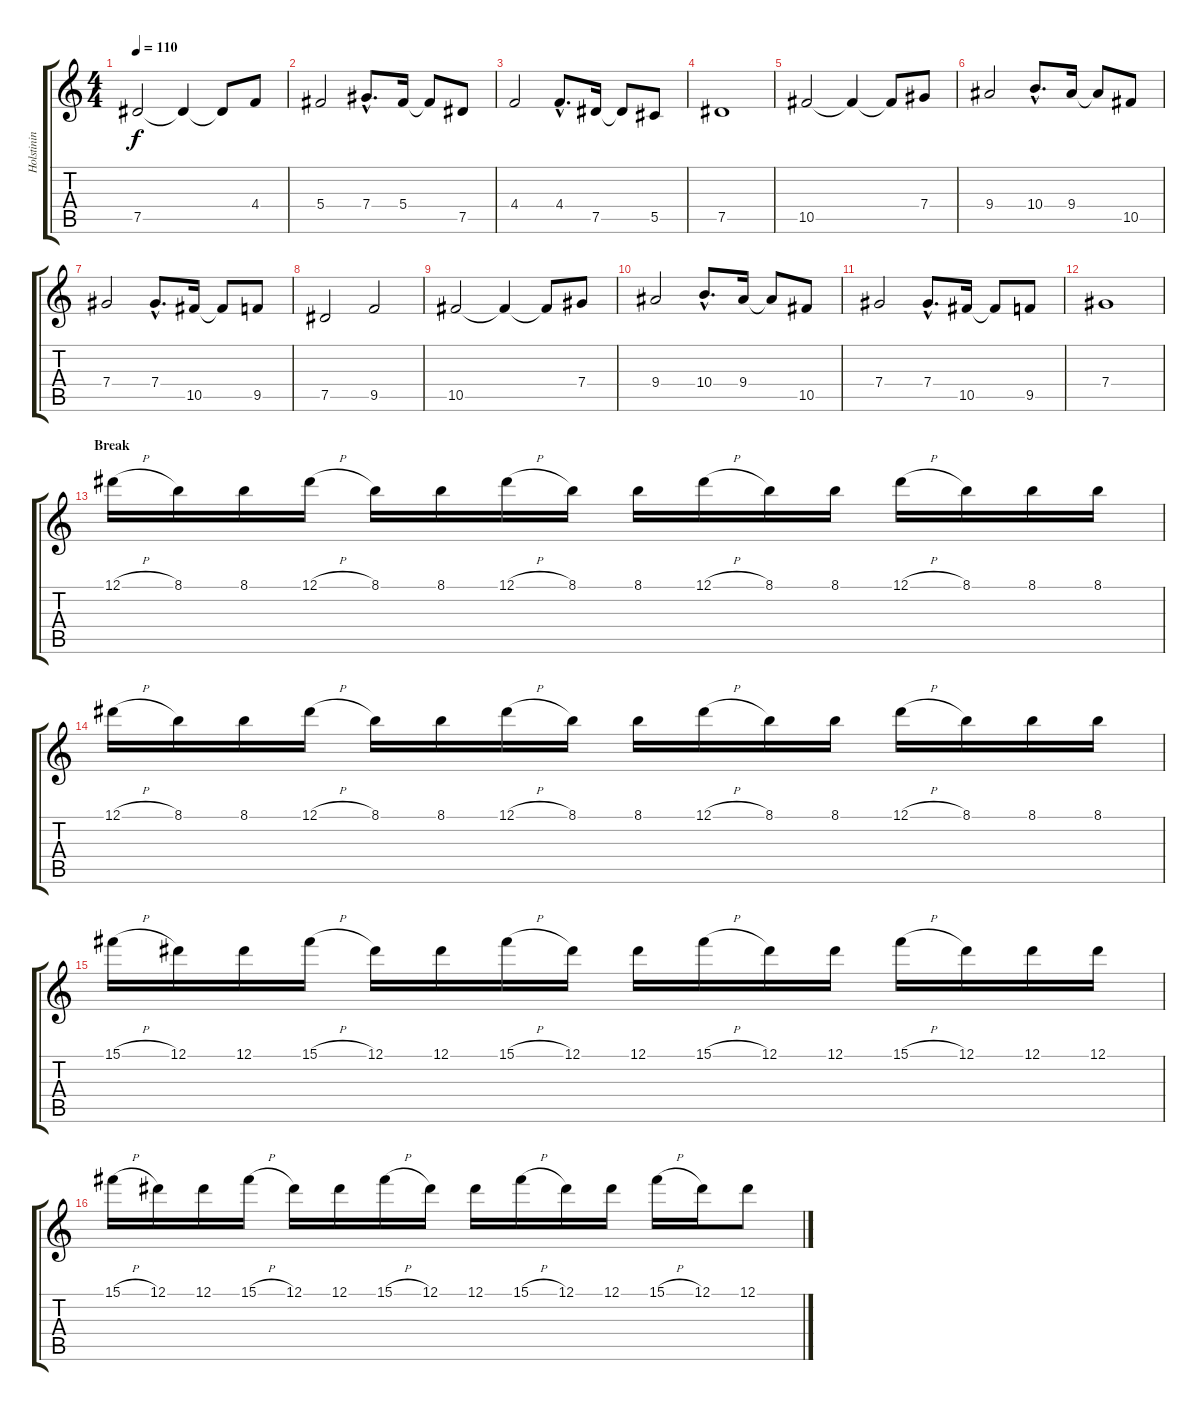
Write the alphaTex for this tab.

\track ("Holstinin" "Holstinin") {instrument distortionguitar}
\staff {score tabs}
\tuning (Eb4 Bb3 Gb3 Db3 Ab2 Eb2) {hide}
\ts (4 4)
\tempo 110
\clef g2
\ks c
7.5.2{dy f} 7.5{t}.4 7.5{t}.8 4.4.8 |
5.4.2 7.4{hac}.8{d} 5.4.16 5.4{t}.8 7.5.8 |
4.4.2 4.4{hac}.8{d} 7.5.16 7.5{t}.8 5.5.8 |
7.5.1 |
10.5.2 10.5{t}.4 10.5{t}.8 7.4.8 |
9.4.2 10.4{hac}.8{d} 9.4.16 9.4{t}.8 10.5.8 |
7.4.2 7.4{hac}.8{d} 10.5.16 10.5{t}.8 9.5.8 |
7.5.2 9.5.2 |
10.5.2 10.5{t}.4 10.5{t}.8 7.4.8 |
9.4.2 10.4{hac}.8{d} 9.4.16 9.4{t}.8 10.5.8 |
7.4.2 7.4{hac}.8{d} 10.5.16 10.5{t}.8 9.5.8 |
7.4.1 |
\section ("" "Break")
12.1{h}.16 8.1.16 8.1.16 12.1{h}.16 8.1.16 8.1.16 12.1{h}.16 8.1.16 8.1.16 12.1{h}.16 8.1.16 8.1.16 12.1{h}.16 8.1.16 8.1.16 8.1.16 |
12.1{h}.16 8.1.16 8.1.16 12.1{h}.16 8.1.16 8.1.16 12.1{h}.16 8.1.16 8.1.16 12.1{h}.16 8.1.16 8.1.16 12.1{h}.16 8.1.16 8.1.16 8.1.16 |
15.1{h}.16 12.1.16 12.1.16 15.1{h}.16 12.1.16 12.1.16 15.1{h}.16 12.1.16 12.1.16 15.1{h}.16 12.1.16 12.1.16 15.1{h}.16 12.1.16 12.1.16 12.1.16 |
15.1{h}.16 12.1.16 12.1.16 15.1{h}.16 12.1.16 12.1.16 15.1{h}.16 12.1.16 12.1.16 15.1{h}.16 12.1.16 12.1.16 15.1{h}.16 12.1.16 12.1.8
